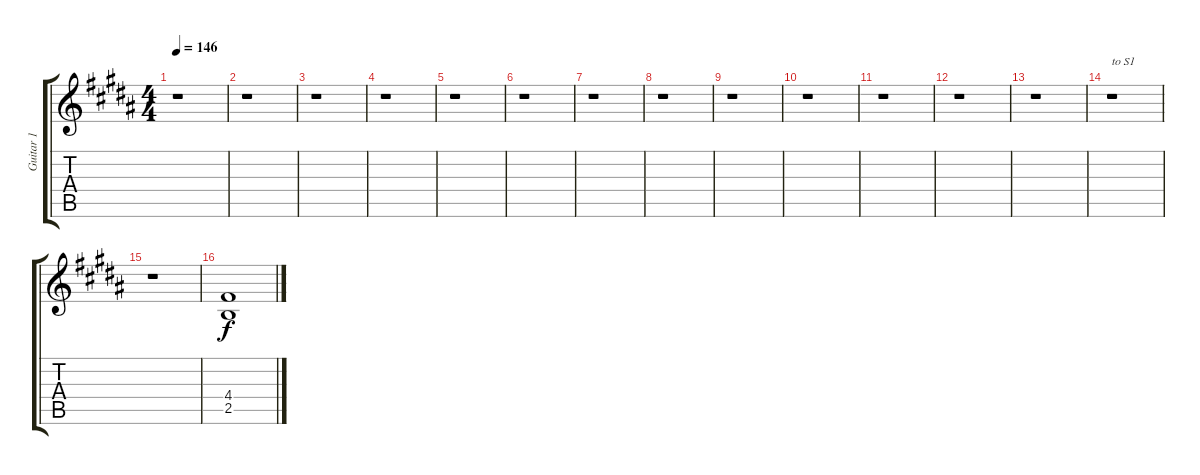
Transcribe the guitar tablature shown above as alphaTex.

\track ("Guitar 1" "Guitar 1") {instrument distortionguitar}
\staff {score tabs}
\tuning (E4 B3 G3 D3 A2 E2) {hide}
\ts (4 4)
\tempo 146
\clef g2
\ks b
r.1{dy f} |
r.1 |
r.1 |
r.1 |
r.1 |
r.1 |
r.1 |
r.1 |
r.1 |
r.1 |
r.1 |
r.1 |
r.1 |
r.1{txt "to S1"} |
r.1 |
(4.4 2.5).1{volume 16 balance 0 instrument distortionguitar}
